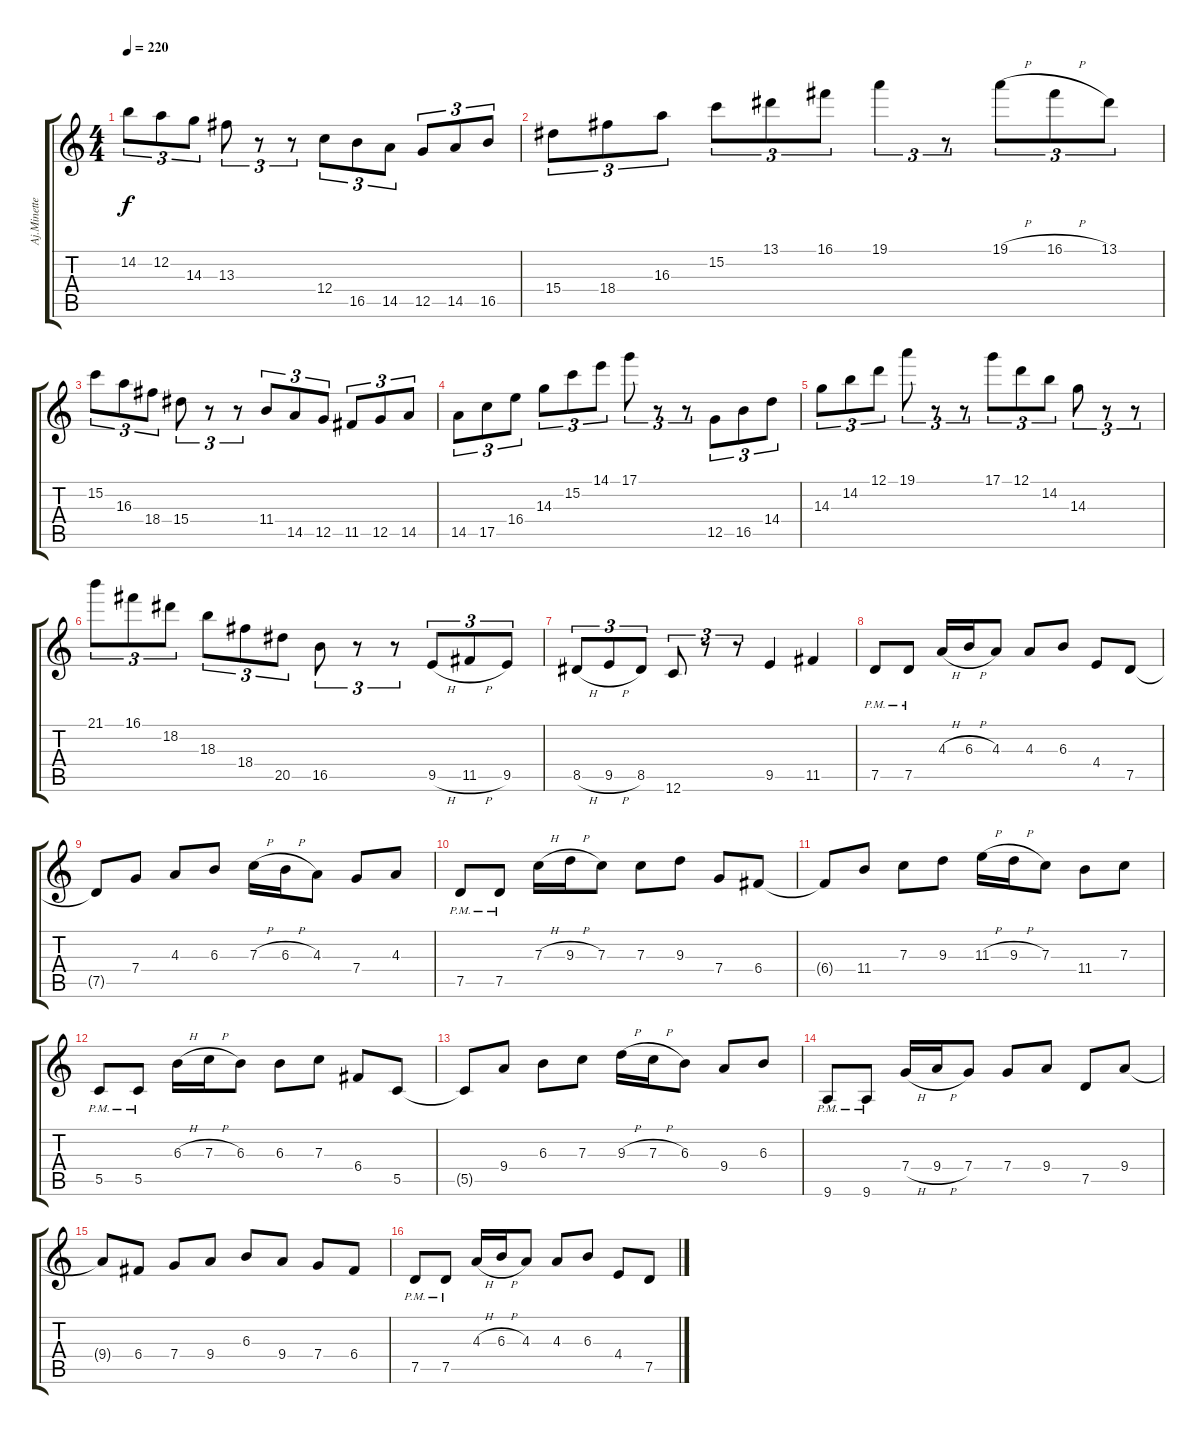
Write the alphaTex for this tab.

\track ("Aj.Minette(Leader Guitar)" "Aj.Minette") {instrument distortionguitar}
\staff {score tabs}
\tuning (D4 A3 F3 C3 G2 C2) {hide}
\ts (4 4)
\section ("" "")
\tempo 220
\clef g2
\ks c
14.2.8{tu (3 2) dy f} 12.2.8{tu (3 2)} 14.3.8{tu (3 2)} 13.3.8{tu (3 2)} r.8{tu (3 2)} r.8{tu (3 2)} 12.4.8{tu (3 2)} 16.5.8{tu (3 2)} 14.5.8{tu (3 2)} 12.5.8{tu (3 2)} 14.5.8{tu (3 2)} 16.5.8{tu (3 2)} |
15.4.8{tu (3 2)} 18.4.8{tu (3 2)} 16.3.8{tu (3 2)} 15.2.8{tu (3 2)} 13.1.8{tu (3 2)} 16.1.8{tu (3 2)} 19.1.4{tu (3 2)} r.8{tu (3 2)} 19.1{h}.8{tu (3 2)} 16.1{h}.8{tu (3 2)} 13.1.8{tu (3 2)} |
15.2.8{tu (3 2)} 16.3.8{tu (3 2)} 18.4.8{tu (3 2)} 15.4.8{tu (3 2)} r.8{tu (3 2)} r.8{tu (3 2)} 11.4.8{tu (3 2)} 14.5.8{tu (3 2)} 12.5.8{tu (3 2)} 11.5.8{tu (3 2)} 12.5.8{tu (3 2)} 14.5.8{tu (3 2)} |
14.5.8{tu (3 2)} 17.5.8{tu (3 2)} 16.4.8{tu (3 2)} 14.3.8{tu (3 2)} 15.2.8{tu (3 2)} 14.1.8{tu (3 2)} 17.1.8{tu (3 2)} r.8{tu (3 2)} r.8{tu (3 2)} 12.5.8{tu (3 2)} 16.5.8{tu (3 2)} 14.4.8{tu (3 2)} |
14.3.8{tu (3 2)} 14.2.8{tu (3 2)} 12.1.8{tu (3 2)} 19.1.8{tu (3 2)} r.8{tu (3 2)} r.8{tu (3 2)} 17.1.8{tu (3 2)} 12.1.8{tu (3 2)} 14.2.8{tu (3 2)} 14.3.8{tu (3 2)} r.8{tu (3 2)} r.8{tu (3 2)} |
21.1.8{tu (3 2)} 16.1.8{tu (3 2)} 18.2.8{tu (3 2)} 18.3.8{tu (3 2)} 18.4.8{tu (3 2)} 20.5.8{tu (3 2)} 16.5.8{tu (3 2)} r.8{tu (3 2)} r.8{tu (3 2)} 9.5{h}.8{tu (3 2)} 11.5{h}.8{tu (3 2)} 9.5.8{tu (3 2)} |
8.5{h}.8{tu (3 2)} 9.5{h}.8{tu (3 2)} 8.5.8{tu (3 2)} 12.6.8{tu (3 2)} r.8{tu (3 2)} r.8{tu (3 2)} 9.5.4 11.5.4 |
7.5{pm}.8 7.5{pm}.8 4.3{h}.16 6.3{h}.16 4.3.8 4.3.8 6.3.8 4.4.8 7.5.8 |
7.5{t}.8 7.4.8 4.3.8 6.3.8 7.3{h}.16 6.3{h}.16 4.3.8 7.4.8 4.3.8 |
7.5{pm}.8 7.5{pm}.8 7.3{h}.16 9.3{h}.16 7.3.8 7.3.8 9.3.8 7.4.8 6.4.8 |
6.4{t}.8 11.4.8 7.3.8 9.3.8 11.3{h}.16 9.3{h}.16 7.3.8 11.4.8 7.3.8 |
5.5{pm}.8 5.5{pm}.8 6.3{h}.16 7.3{h}.16 6.3.8 6.3.8 7.3.8 6.4.8 5.5.8 |
5.5{t}.8 9.4.8 6.3.8 7.3.8 9.3{h}.16 7.3{h}.16 6.3.8 9.4.8 6.3.8 |
9.6{pm}.8 9.6{pm}.8 7.4{h}.16 9.4{h}.16 7.4.8 7.4.8 9.4.8 7.5.8 9.4.8 |
9.4{t}.8 6.4.8 7.4.8 9.4.8 6.3.8 9.4.8 7.4.8 6.4.8 |
7.5{pm}.8 7.5{pm}.8 4.3{h}.16 6.3{h}.16 4.3.8 4.3.8 6.3.8 4.4.8 7.5.8
